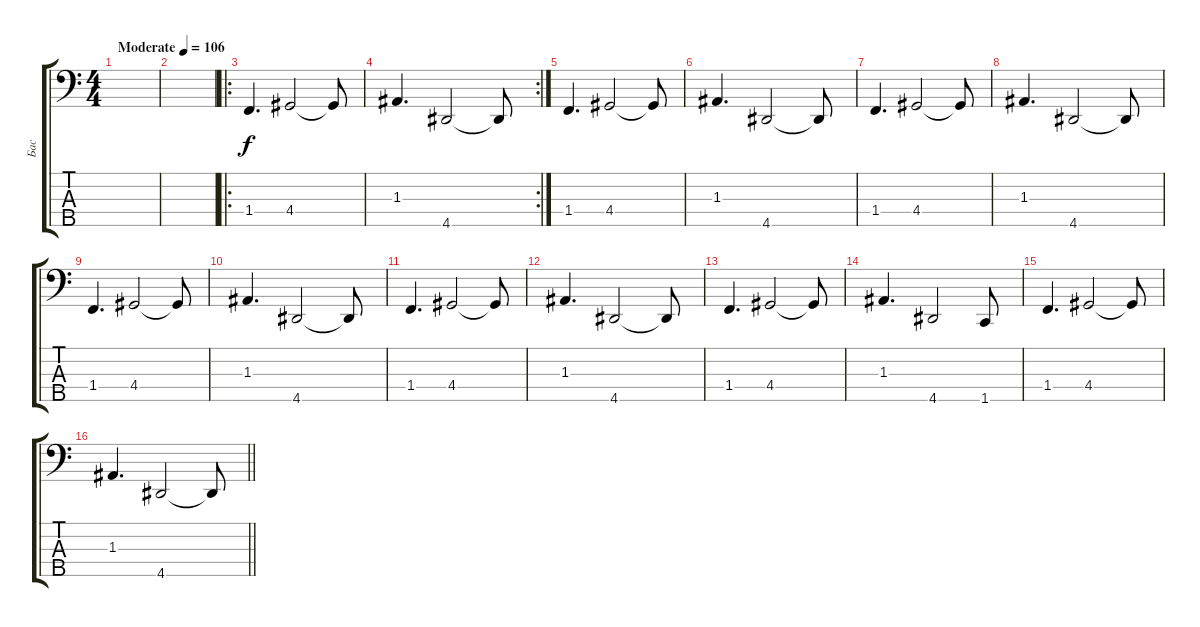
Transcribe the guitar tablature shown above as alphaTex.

\track ("Бас" "Бас") {instrument electricbassfinger}
\staff {score tabs}
\tuning (G2 D2 A1 E1 B0) {hide}
\ts (4 4)
\tempo (106 "Moderate")
\clef f4
\ks c
|
|
\ro
1.4.4{d} 4.4.2 4.4{t}.8 |
\rc 2
1.3.4{d} 4.5.2 4.5{t}.8 |
1.4.4{d} 4.4.2 4.4{t}.8 |
1.3.4{d} 4.5.2 4.5{t}.8 |
1.4.4{d} 4.4.2 4.4{t}.8 |
1.3.4{d} 4.5.2 4.5{t}.8 |
1.4.4{d} 4.4.2 4.4{t}.8 |
1.3.4{d} 4.5.2 4.5{t}.8 |
1.4.4{d} 4.4.2 4.4{t}.8 |
1.3.4{d} 4.5.2 4.5{t}.8 |
1.4.4{d} 4.4.2 4.4{t}.8 |
1.3.4{d} 4.5.2 1.5.8 |
1.4.4{d} 4.4.2 4.4{t}.8 |
\barLineRight lightlight
1.3.4{d} 4.5.2 4.5{t}.8
